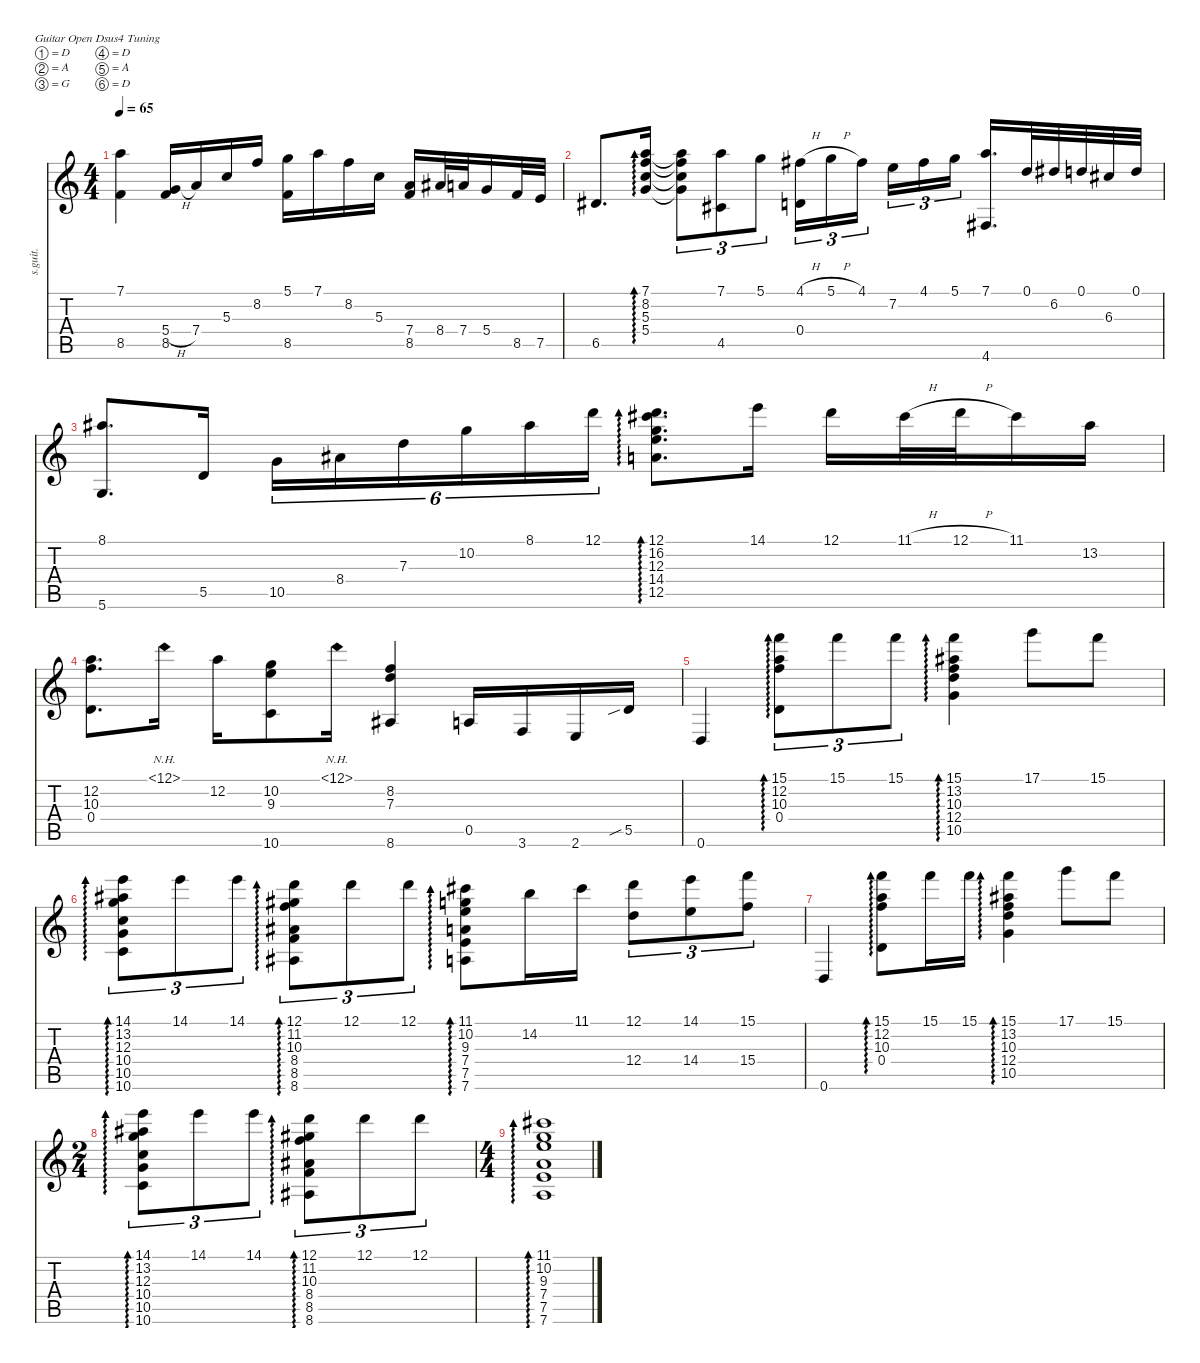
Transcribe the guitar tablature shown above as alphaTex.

\defaultSystemsLayout 4
\hideDynamics
\bracketExtendMode nobrackets
\track ("Steel Guitar" "s.guit.") {instrument acousticguitarsteel}
\staff {score tabs}
\tuning (D4 A3 G3 D3 A2 D2)
\ts (4 4)
\tempo 65
\clef g2
\ks c
(7.1 8.5).4{dy mf beam Down} (8.5 5.4{h}).16{beam Up} 7.4.16{beam Up} 5.3.16{beam Up} 8.2.16{beam Up} (5.1 8.5).16{beam Down} 7.1.16{beam Down} 8.2.16{beam Down} 5.3.16{beam Down} (7.4 8.5).16{beam Up} 8.4{acc #}.32{beam Up} 7.4.32{beam Up} 5.4.16{beam Up} 8.5.32{beam Up} 7.5.32{beam Up} |
6.5{acc #}.8{d beam Up} (7.1 8.2 5.3 5.4).16{ad 0 beam Up} (5.4{t} 8.2{t} 7.1{t} 5.3{t}).8{tu (3 2) beam Down} (7.1 4.5{acc #}).8{tu (3 2) beam Down} 5.1.8{tu (3 2) beam Down} (4.1{h acc #} 0.4).16{tu (3 2) beam Down} 5.1{h}.16{tu (3 2) beam Down} 4.1{acc #}.16{tu (3 2) beam Down} 7.2.16{tu (3 2) beam Down} 4.1{acc #}.16{tu (3 2) beam Down} 5.1.16{tu (3 2) beam Down} (7.1 4.6{acc #}).16{d beam Up} 0.1.32{beam Up} 6.2{acc #}.32{beam Up} 0.1.32{beam Up} 6.3{acc #}.32{beam Up} 0.1.32{beam Up} |
(8.1{acc #} 5.6).8{d beam Up} 5.5.16{beam Up} 10.5.16{tu (6 4) beam Down} 8.4{acc #}.16{tu (6 4) beam Down} 7.3.16{tu (6 4) beam Down} 10.2.16{tu (6 4) beam Down} 8.1{acc #}.16{tu (6 4) beam Down} 12.1.16{tu (6 4) beam Down} (12.1 16.2{acc #} 12.3 14.4 12.5).8{d ad 0 beam Down} 14.1.16{beam Down} 12.1.16{beam Down} 11.1{h acc #}.32{beam Down} 12.1{h}.32{beam Down} 11.1{acc #}.16{beam Down} 13.2{acc #}.16{beam Down} |
(12.2 10.3 0.4).8{d beam Down} 12.1{nh}.16{beam Down} 12.2.16{beam Down} (10.2 9.3 10.6).8{beam Down} 12.1{nh}.16{beam Down} (8.2 7.3 8.6{acc #}).4{beam Up} 0.5.16{beam Up} 3.6.16{beam Up} 2.6.16{beam Up} 5.5{sib}.16{beam Up} |
0.6.4{beam Up} (15.1 12.2 10.3 0.4).8{tu (3 2) ad 0 beam Down} 15.1.8{tu (3 2) beam Down} 15.1.8{tu (3 2) beam Down} (15.1 13.2{acc #} 10.3 12.4 10.5).4{ad 0 beam Down} 17.1.8{beam Down} 15.1.8{beam Down} |
(14.1 13.2{acc #} 12.3 10.4 10.5 10.6).8{tu (3 2) ad 0 beam Down} 14.1.8{tu (3 2) beam Down} 14.1.8{tu (3 2) beam Down} (12.1 11.2{acc #} 10.3 8.4{acc #} 8.5 8.6{acc #}).8{tu (3 2) ad 0 beam Down} 12.1.8{tu (3 2) beam Down} 12.1.8{tu (3 2) beam Down} (11.1{acc #} 10.2 9.3 7.4 7.5 7.6).8{ad 0 beam Down} 14.2.16{beam Down} 11.1{acc #}.16{beam Down} (12.1 12.4).8{tu (3 2) beam Down} (14.1 14.4).8{tu (3 2) beam Down} (15.1 15.4).8{tu (3 2) beam Down} |
0.6.4{beam Up} (15.1 12.2 10.3 0.4).8{ad 0 beam Down} 15.1.16{beam Down} 15.1.16{beam Down} (15.1 13.2{acc #} 10.3 12.4 10.5).4{ad 0 beam Down} 17.1.8{beam Down} 15.1.8{beam Down} |
\ts (2 4)
\beaming (8 2 2)
(14.1 13.2{acc #} 12.3 10.4 10.5 10.6).8{tu (3 2) ad 0 beam Down} 14.1.8{tu (3 2) beam Down} 14.1.8{tu (3 2) beam Down} (12.1 11.2{acc #} 10.3 8.4{acc #} 8.5 8.6{acc #}).8{tu (3 2) ad 0 beam Down} 12.1.8{tu (3 2) beam Down} 12.1.8{tu (3 2) beam Down} |
\ts (4 4)
\beaming (8 2 2 2 2)
(11.1{acc #} 10.2 9.3 7.4 7.5 7.6).1{ad 0 beam Down}
